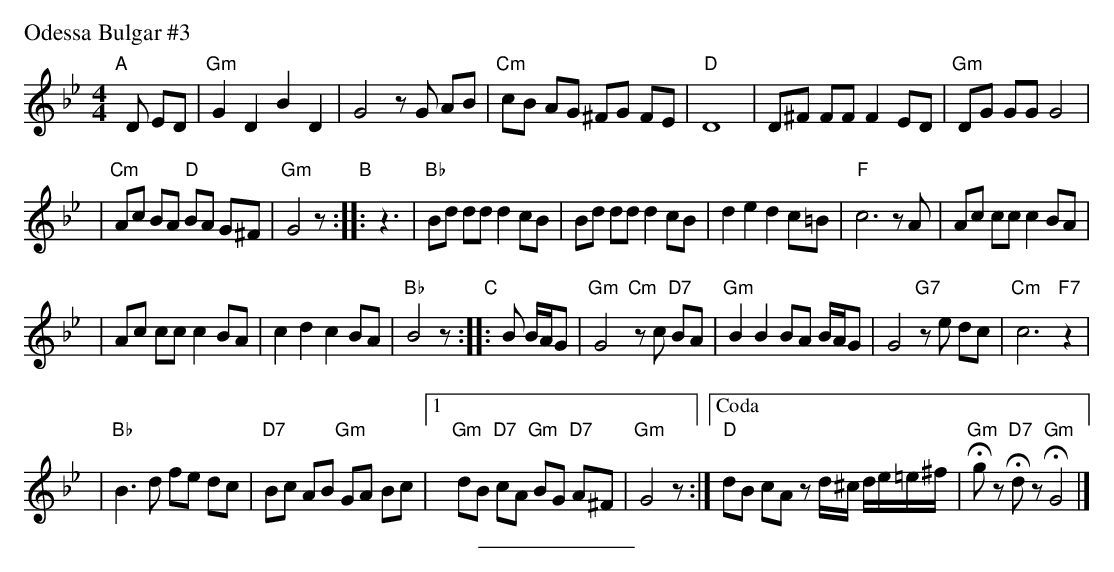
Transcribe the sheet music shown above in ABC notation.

X:1
P: Odessa Bulgar #3
M: 4/4
L: 1/8
K: Gm
"A"[|] D ED \
| "Gm"G2 D2 B2 D2 | G4 zG AB | "Cm"cB AG ^FG FE \
| "D"D8 | D^F FF F2 ED | "Gm"DG GG G4 |
| "Cm"Ac BA "D"BA G^F | "Gm"G4 z "B":: z3 | "Bb"Bd dd d2 cB \
| Bd dd d2 cB | d2 e2 d2 c=B | "F"c6 zA | Ac cc c2 BA |
| Ac cc c2 BA | c2 d2 c2 BA | "Bb"B4 z "C":: B B/A/G \
| "Gm"G4 "Cm"zc "D7"BA | "Gm"B2 B2 BA B/A/G | G4 "G7"ze dc | "Cm"c6 "F7"z2 |
| "Bb"B3 d fe dc | "D7"Bc AB "Gm"GA Bc |1 "Gm"dB "D7"cA "Gm"BG "D7"A^F | "Gm"G4 z \
:|["Coda" "D"dB cA zd/^c/ d/e/=e/^f/ | "Gm"Hgz "D7"Hdz "Gm"HG4 |]
